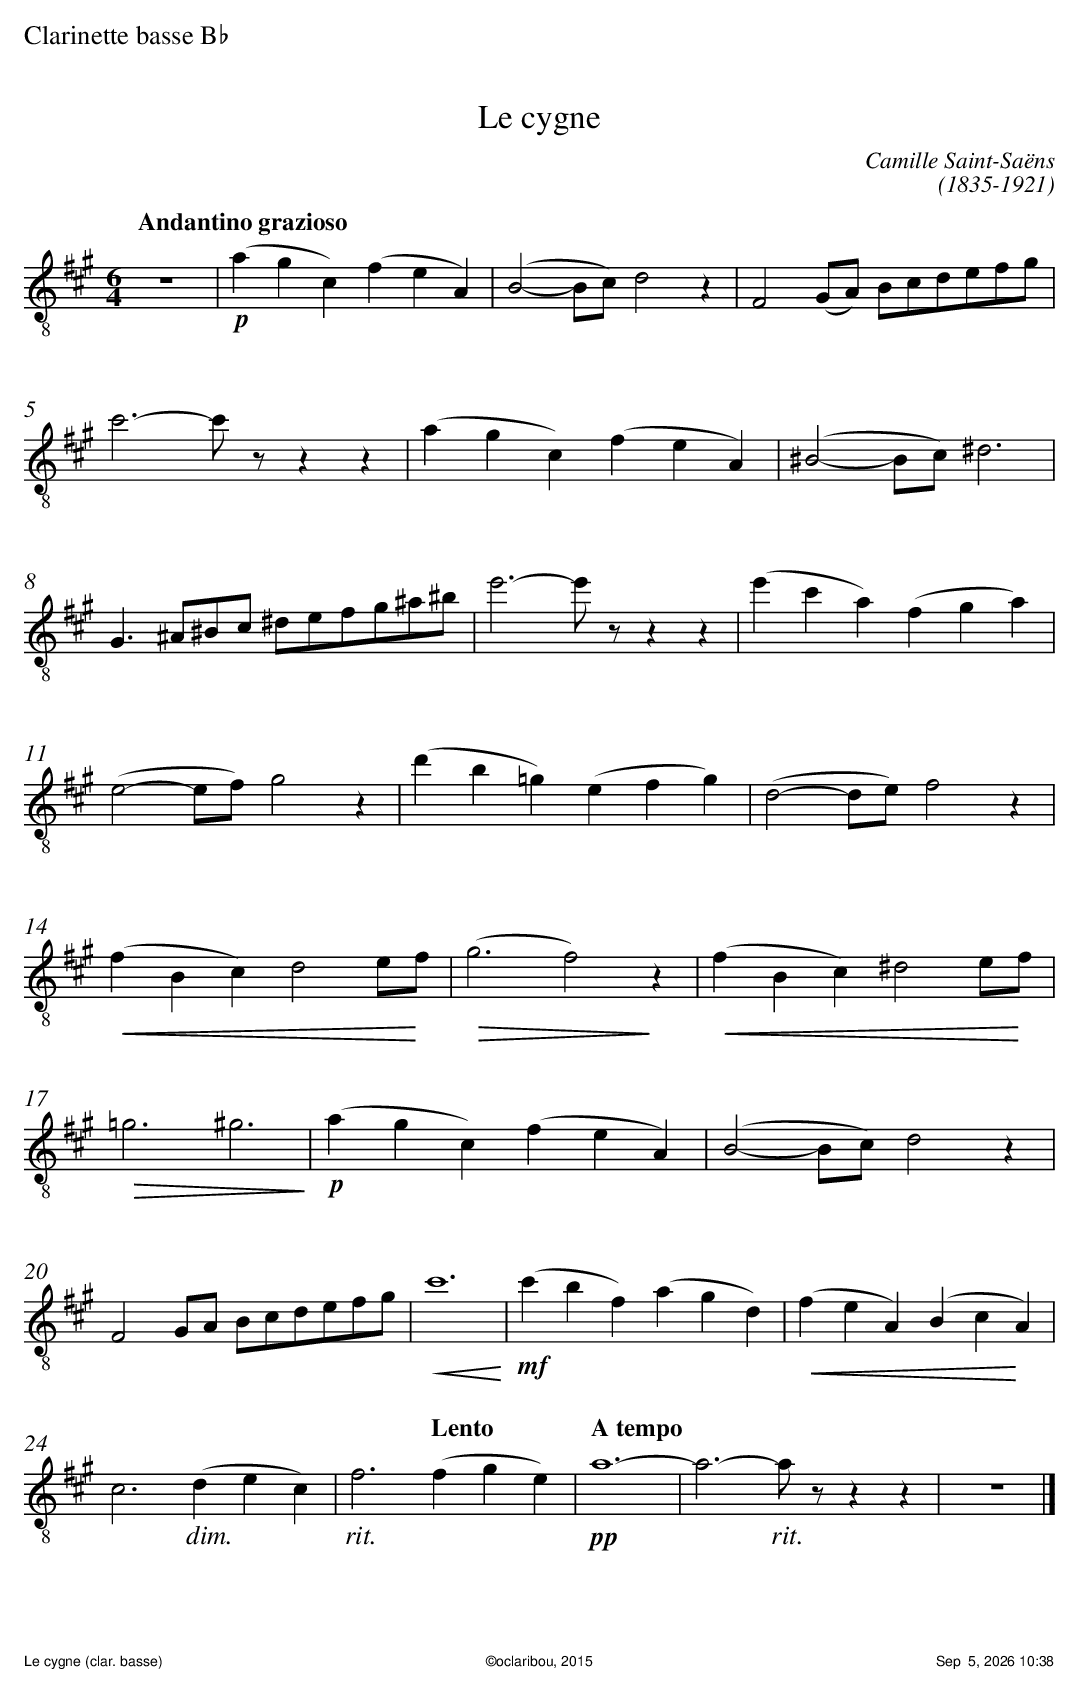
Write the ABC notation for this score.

X:1
%%text Clarinette basse B\002
T:Le cygne
C:Camille Saint-Saëns
C:(1835-1921)
L:1/4
M:6/4
Q:"Andantino grazioso"
K:G clef=treble_8
z6 |!p! (G F B,) (E D G,) | (A,2- A,/B,/) C2 z | E,2 (F,/G,/) A,/B,/C/D/E/F/ |
B3- B/ z/ z z | (G F B,) (E D G,) | (^A,2- A,/B,/) ^C3 |
F,3/2 ^G,/^A,/B,/ ^C/D/E/F/^G/^A/ | d3- d/ z/ z z | (d B G) (E F G) |
(D2- D/E/) F2 z | (c A =F) (D E F) | (C2- C/D/) E2 z |
!<(! (E A, B,) C2 D/!<)!E/ |!>(! (F3 E2) !>)!z |!<(! (E A, B,) ^C2 D/!<)!E/ |
!>(! =F3 ^F3 !>)!| !p! (G F B,) (E D G,) | (A,2- A,/B,/) C2 z |
E,2 F,/G,/ A,/B,/C/D/E/F/ |!<(! B6 !<)!| !mf! (B A E) (G F C) |!<(! (E D G,) (A, B, !<)!G,) |
B,3 !dim!(C D B,) | !rit!E3 [Q:"Lento"](E F D) | [Q:"A tempo"]!pp! G6- | G3- !rit!G/ z/ z z | z6 |]
